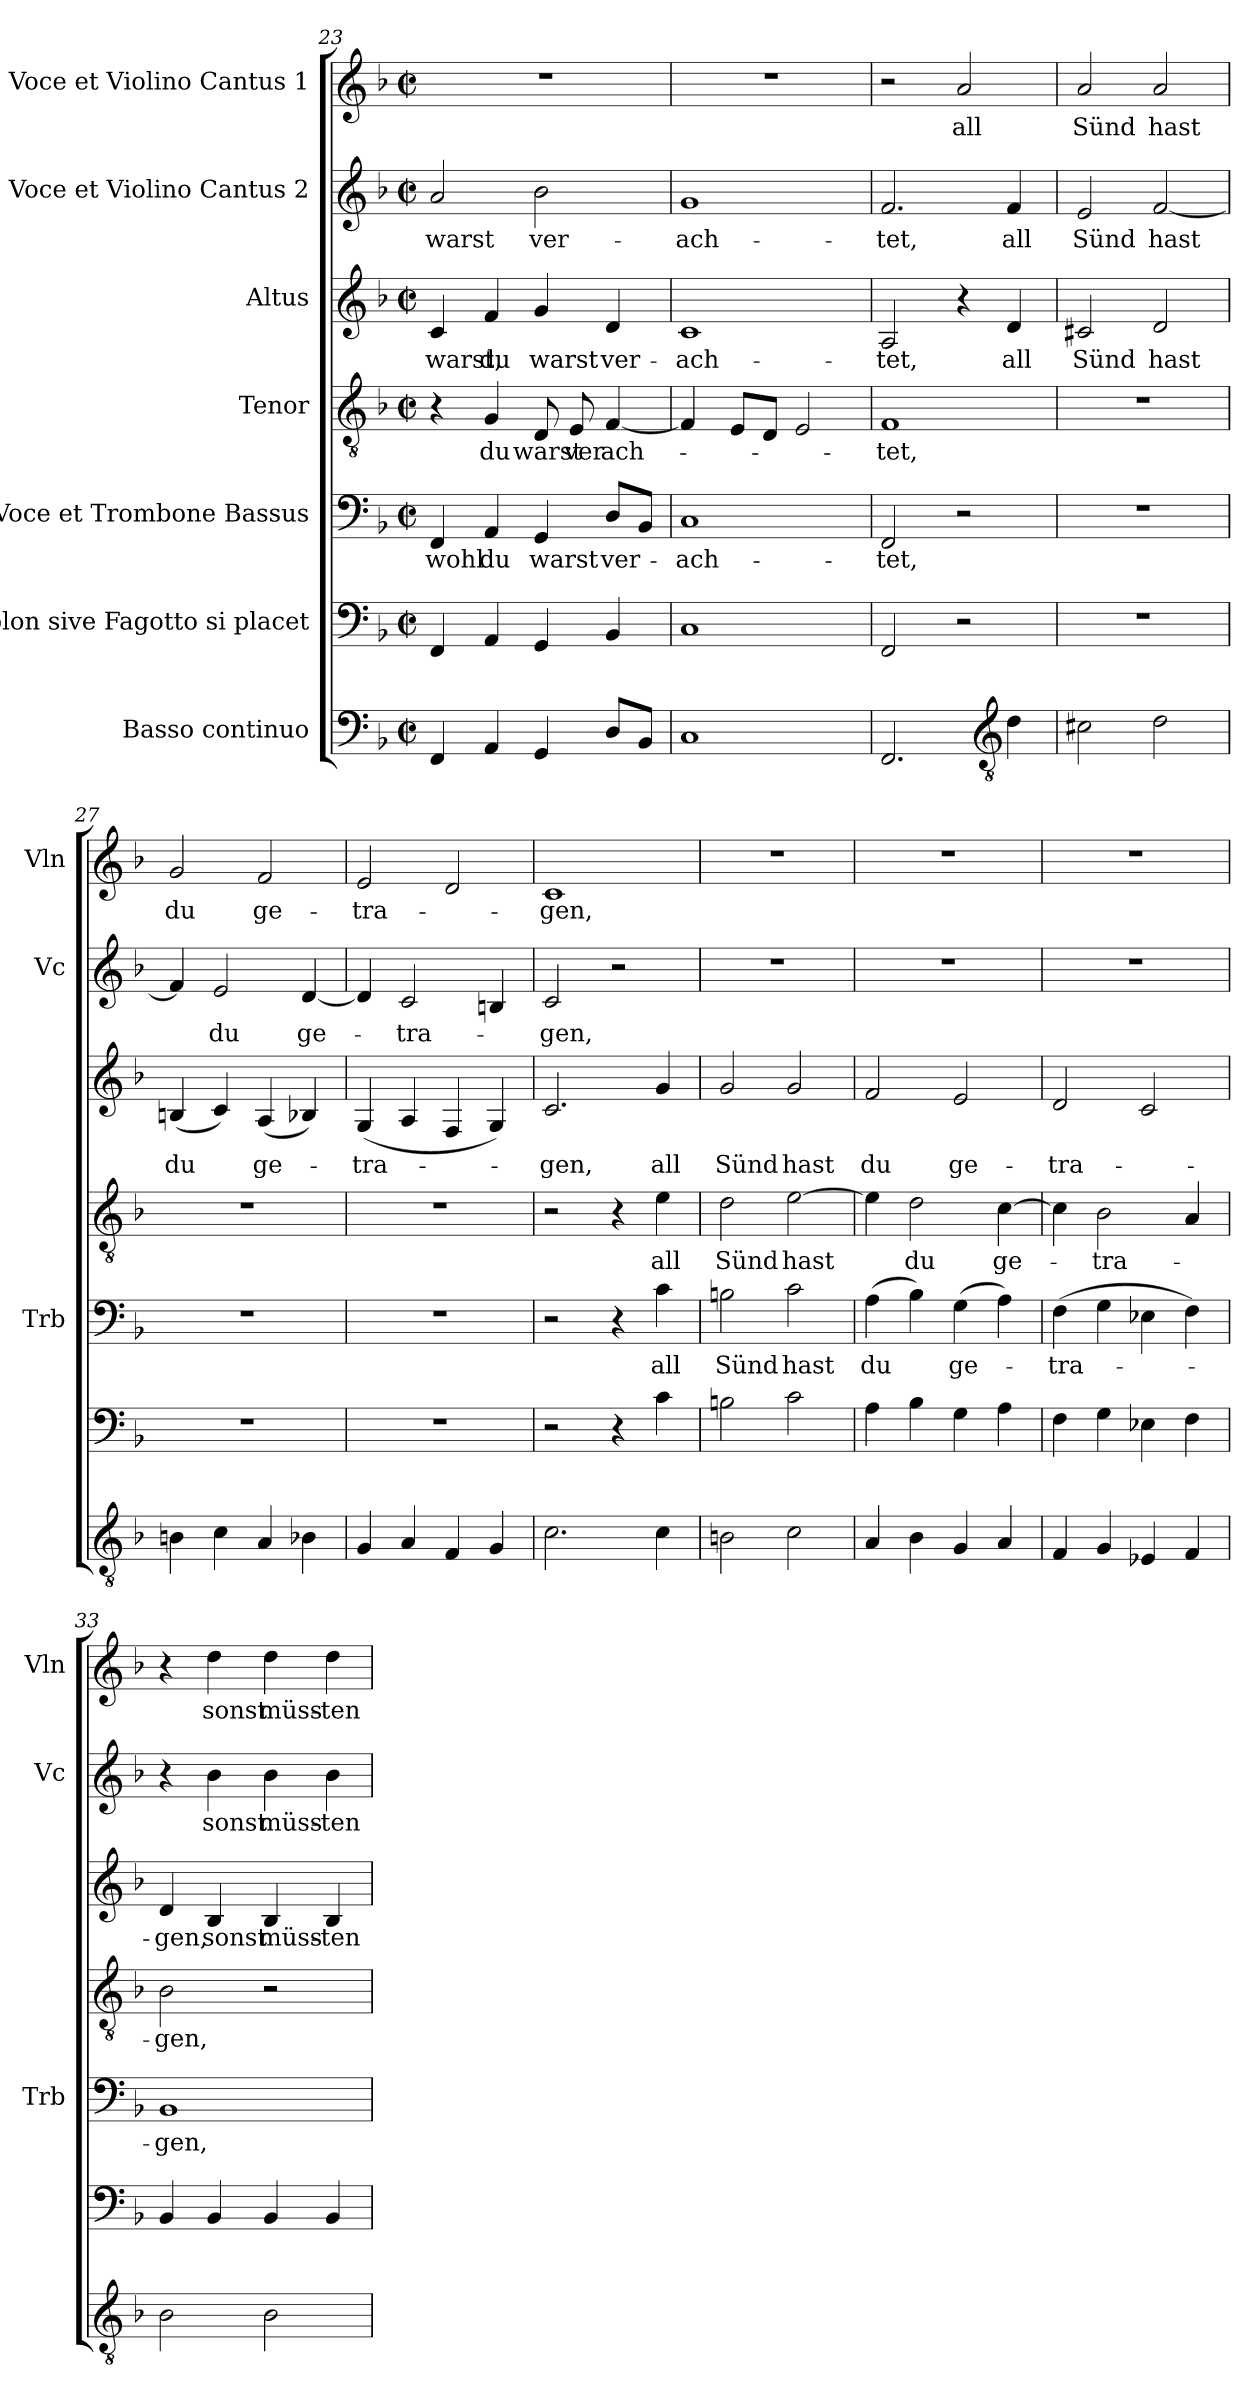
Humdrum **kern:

**kern	**kern	**kern	**text	**kern	**text	**kern	**text	**kern	**text	**kern	**text
*part7	*part6	*part5	*part5	*part4	*part4	*part3	*part3	*part2	*part2	*part1	*part1
*staff7	*staff6	*staff5	*staff5	*staff4	*staff4	*staff3	*staff3	*staff2	*staff2	*staff1	*staff1
*I"Basso continuo	*I"Violon sive Fagotto si placet	*I"Voce et Trombone Bassus	*	*I"Tenor	*	*I"Altus	*	*I"Voce et Violino Cantus 2	*	*I"Voce et Violino Cantus 1	*
*	*	*I'Trb	*	*	*	*	*	*I'Vc	*	*I'Vln	*
!!LO:LB:g=z
*clefF4	*clefF4	*clefF4	*	*clefGv2	*	*clefG2	*	*clefG2	*	*clefG2	*
*k[b-]	*k[b-]	*k[b-]	*	*k[b-]	*	*k[b-]	*	*k[b-]	*	*k[b-]	*
*M2/2	*M2/2	*M2/2	*	*M2/2	*	*M2/2	*	*M2/2	*	*M2/2	*
*met(c|)	*met(c|)	*met(c|)	*	*met(c|)	*	*met(c|)	*	*met(c|)	*	*met(c|)	*
=23	=23	=23	=23	=23	=23	=23	=23	=23	=23	=23	=23
!	!	!	!LO:LY:b	!	!	!	!LO:LY:b	!	!LO:LY:b	!	!
4FF/	4FF/	4FF/	-wohl	4r	.	4c/	warst,	2a/	warst	1r	.
!	!	!	!LO:LY:b	!	!LO:LY:b	!	!LO:LY:b	!	!	!	!
4AA/	4AA/	4AA/	du	4G/	du	4f/	du	.	.	.	.
!	!	!	!LO:LY:b	!	!LO:LY:b	!	!LO:LY:b	!	!LO:LY:b	!	!
4GG/	4GG/	4GG/	warst	8D/	warst	4g/	warst	2b-\	ver-	.	.
!	!	!	!	!	!LO:LY:b	!	!	!	!	!	!
.	.	.	.	8E/	ver-	.	.	.	.	.	.
!	!	!	!LO:LY:b	!	!LO:LY:b	!	!LO:LY:b	!	!	!	!
8D/L	4BB-/	8D/L	ver-	[4F/	-ach-	4d/	ver-	.	.	.	.
8BB-/J	.	8BB-/J	.	.	.	.	.	.	.	.	.
=24	=24	=24	=24	=24	=24	=24	=24	=24	=24	=24	=24
!	!	!	!LO:LY:b	!	!	!	!LO:LY:b	!	!LO:LY:b	!	!
1C	1C	1C	-ach-	4F/]	.	1c	-ach-	1g	-ach-	1r	.
.	.	.	.	8E/L	.	.	.	.	.	.	.
.	.	.	.	8D/J	.	.	.	.	.	.	.
.	.	.	.	2E/	.	.	.	.	.	.	.
=25	=25	=25	=25	=25	=25	=25	=25	=25	=25	=25	=25
!	!	!	!LO:LY:b	!	!LO:LY:b	!	!LO:LY:b	!	!LO:LY:b	!	!
2.FF/	2FF/	2FF/	-tet,	1F	-tet,	2A/	-tet,	2.f/	-tet,	2r	.
!	!	!	!	!	!	!	!	!	!	!	!LO:LY:b
.	2r	2r	.	.	.	4r	.	.	.	2a/	all
*clefGv2	*	*	*	*	*	*	*	*	*	*	*
!	!	!	!	!	!	!	!LO:LY:b	!	!LO:LY:b	!	!
4d\	.	.	.	.	.	4d/	all	4f/	all	.	.
=26	=26	=26	=26	=26	=26	=26	=26	=26	=26	=26	=26
!	!	!	!	!	!	!	!LO:LY:b	!	!LO:LY:b	!	!LO:LY:b
2c#X\	1r	1r	.	1r	.	2c#X/	Sünd	2e/	Sünd	2a/	Sünd
!	!	!	!	!	!	!	!LO:LY:b	!	!LO:LY:b	!	!LO:LY:b
2d\	.	.	.	.	.	2d/	hast	[2f/	hast	2a/	hast
=27	=27	=27	=27	=27	=27	=27	=27	=27	=27	=27	=27
!	!	!	!	!	!	!	!LO:LY:b	!	!	!	!LO:LY:b
4Bn\	1r	1r	.	1r	.	(4Bn/	du	4f/]	.	2g/	du
!	!	!	!	!	!	!	!	!	!LO:LY:b	!	!
4c\	.	.	.	.	.	4c/)	.	2e/	du	.	.
!	!	!	!	!	!	!	!LO:LY:b	!	!	!	!LO:LY:b
4A/	.	.	.	.	.	(4A/	ge-	.	.	2f/	ge-
!	!	!	!	!	!	!	!	!	!LO:LY:b	!	!
4B-X\	.	.	.	.	.	4B-X/)	.	[4d/	ge-	.	.
!!LO:PB:g=z
=28	=28	=28	=28	=28	=28	=28	=28	=28	=28	=28	=28
!	!	!	!	!	!	!	!LO:LY:b	!	!	!	!LO:LY:b
4G/	1r	1r	.	1r	.	(4G/	-tra-	4d/]	.	2e/	-tra-
!	!	!	!	!	!	!	!	!	!LO:LY:b	!	!
4A/	.	.	.	.	.	4A/	.	2c/	-tra-	.	.
4F/	.	.	.	.	.	4F/	.	.	.	2d/	.
4G/	.	.	.	.	.	4G/)	.	4Bn/	.	.	.
=29	=29	=29	=29	=29	=29	=29	=29	=29	=29	=29	=29
!	!	!	!	!	!	!	!LO:LY:b	!	!LO:LY:b	!	!LO:LY:b
2.c\	2r	2r	.	2r	.	2.c/	-gen,	2c/	-gen,	1c	-gen,
.	4r	4r	.	4r	.	.	.	2r	.	.	.
!	!	!	!LO:LY:b	!	!LO:LY:b	!	!LO:LY:b	!	!	!	!
4c\	4c\	4c\	all	4e\	all	4g/	all	.	.	.	.
=30	=30	=30	=30	=30	=30	=30	=30	=30	=30	=30	=30
!	!	!	!LO:LY:b	!	!LO:LY:b	!	!LO:LY:b	!	!	!	!
2Bn\	2Bn\	2Bn\	Sünd	2d\	Sünd	2g/	Sünd	1r	.	1r	.
!	!	!	!LO:LY:b	!	!LO:LY:b	!	!LO:LY:b	!	!	!	!
2c\	2c\	2c\	hast	[2e\	hast	2g/	hast	.	.	.	.
=31	=31	=31	=31	=31	=31	=31	=31	=31	=31	=31	=31
!	!	!	!LO:LY:b	!	!	!	!LO:LY:b	!	!	!	!
4A/	4A\	(4A\	du	4e\]	.	2f/	du	1r	.	1r	.
!	!	!	!	!	!LO:LY:b	!	!	!	!	!	!
4B-\	4B-\	4B-\)	.	2d\	du	.	.	.	.	.	.
!	!	!	!LO:LY:b	!	!	!	!LO:LY:b	!	!	!	!
4G/	4G\	(4G\	ge-	.	.	2e/	ge-	.	.	.	.
!	!	!	!	!	!LO:LY:b	!	!	!	!	!	!
4A/	4A\	4A\)	.	[4c\	ge-	.	.	.	.	.	.
!!LO:LB:g=z
=32	=32	=32	=32	=32	=32	=32	=32	=32	=32	=32	=32
!	!	!	!LO:LY:b	!	!	!	!LO:LY:b	!	!	!	!
4F/	4F\	(4F\	-tra-	4c\]	.	2d/	-tra-	1r	.	1r	.
!	!	!	!	!	!LO:LY:b	!	!	!	!	!	!
4G/	4G\	4G\	.	2B-\	-tra-	.	.	.	.	.	.
4E-X/	4E-X\	4E-X\	.	.	.	2c/	.	.	.	.	.
4F/	4F\	4F\)	.	4A/	.	.	.	.	.	.	.
=33	=33	=33	=33	=33	=33	=33	=33	=33	=33	=33	=33
!	!	!	!LO:LY:b	!	!LO:LY:b	!	!LO:LY:b	!	!	!	!
2B-\	4BB-/	1BB-	-gen,	2B-\	-gen,	4d/	-gen,	4r	.	4r	.
!	!	!	!	!	!	!	!LO:LY:b	!	!LO:LY:b	!	!LO:LY:b
.	4BB-/	.	.	.	.	4B-/	sonst	4b-\	sonst	4dd\	sonst
!	!	!	!	!	!	!	!LO:LY:b	!	!LO:LY:b	!	!LO:LY:b
2B-\	4BB-/	.	.	2r	.	4B-/	müss-	4b-\	müss-	4dd\	müss-
!	!	!	!	!	!	!	!LO:LY:b	!	!LO:LY:b	!	!LO:LY:b
.	4BB-/	.	.	.	.	4B-/	-ten	4b-\	-ten	4dd\	-ten
=	=	=	=	=	=	=	=	=	=	=	=
*-	*-	*-	*-	*-	*-	*-	*-	*-	*-	*-	*-
